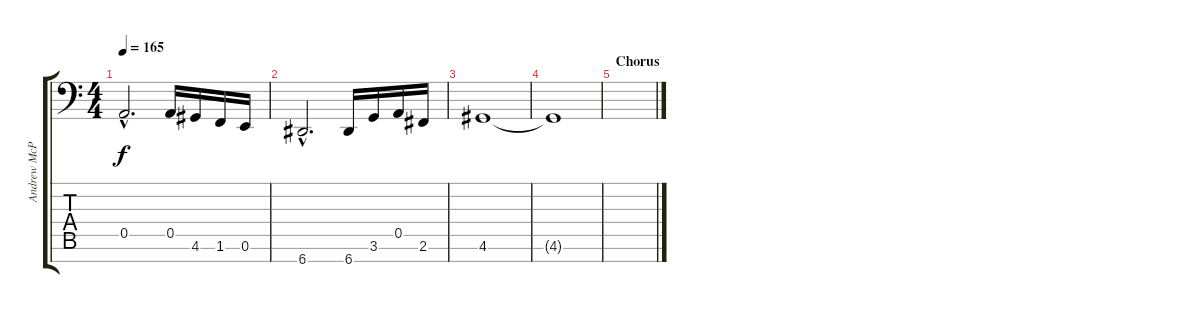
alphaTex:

\track ("Andrew McPauls (Keyb)" "Andrew McP") {instrument stringensemble1}
\staff {score tabs}
\tuning (E4 B3 G3 D3 A2 E2 A1) {hide}
\ts (4 4)
\tempo 165
\clef f4
\ks c
0.5{hac}.2{d dy f} 0.5.16 4.6.16 1.6.16 0.6.16 |
6.7{hac}.2{d} 6.7.16 3.6.16 0.5.16 2.6.16 |
4.6.1 |
4.6{t}.1 |
\section ("" "Chorus")
